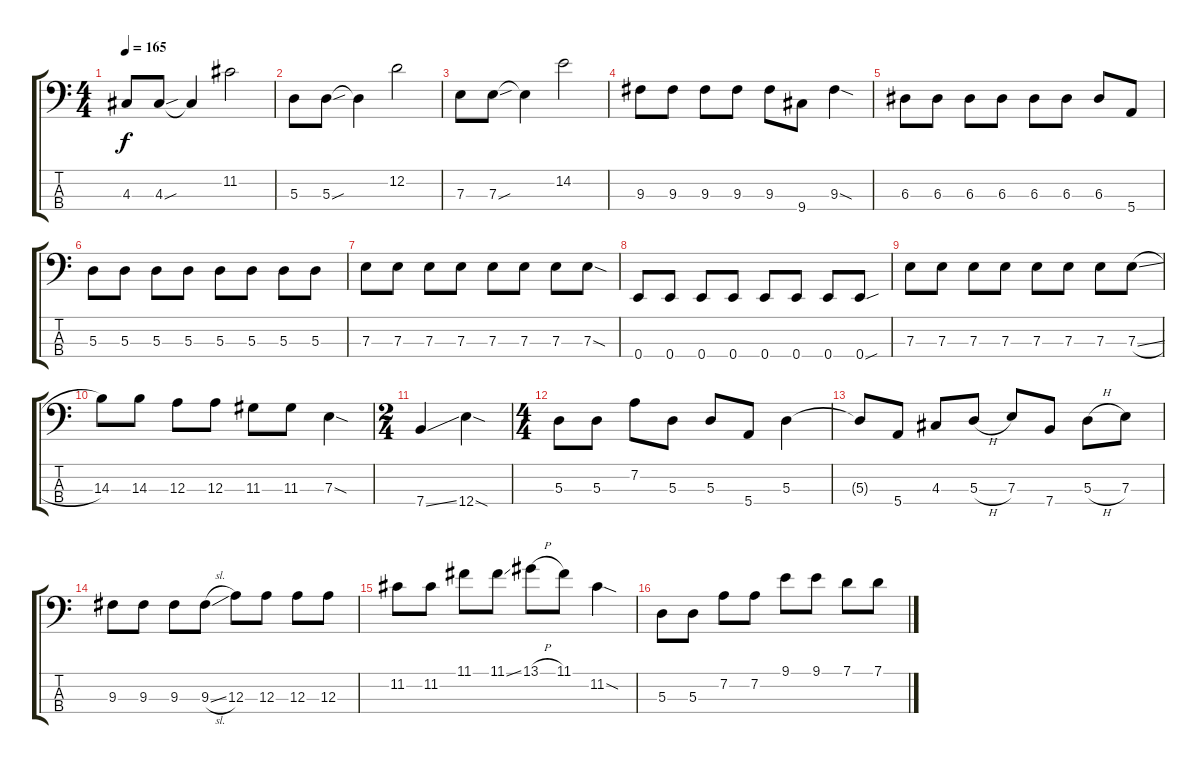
\track "" {instrument electricbassfinger}
\staff {score tabs}
\tuning (G2 D2 A1 E1) {hide}
\ts (4 4)
\tempo 165
\clef f4
\ks c
4.3.8{dy f} 4.3{sou}.8 4.3{t}.4 11.2.2 |
5.3.8 5.3{sou}.8 5.3{t}.4 12.2.2 |
7.3.8 7.3{sou}.8 7.3{t}.4 14.2.2 |
9.3.8 9.3.8 9.3.8 9.3.8 9.3.8 9.4.8 9.3{sod}.4 |
6.3.8 6.3.8 6.3.8 6.3.8 6.3.8 6.3.8 6.3.8 5.4.8 |
5.3.8 5.3.8 5.3.8 5.3.8 5.3.8 5.3.8 5.3.8 5.3.8 |
7.3.8 7.3.8 7.3.8 7.3.8 7.3.8 7.3.8 7.3.8 7.3{sod}.8 |
0.4.8 0.4.8 0.4.8 0.4.8 0.4.8 0.4.8 0.4.8 0.4{sou}.8 |
7.3.8 7.3.8 7.3.8 7.3.8 7.3.8 7.3.8 7.3.8 7.3{sl}.8 |
14.3.8 14.3.8 12.3.8 12.3.8 11.3.8 11.3.8 7.3{sod}.4 |
\ts (2 4)
7.4{ss}.4 12.4{sod}.4 |
\ts (4 4)
5.3.8 5.3.8 7.2.8 5.3.8 5.3.8 5.4.8 5.3.4 |
5.3{t}.8 5.4.8 4.3.8 5.3{h}.8 7.3.8 7.4.8 5.3{h}.8 7.3.8 |
9.3.8 9.3.8 9.3.8 9.3{sl}.8 12.3.8 12.3.8 12.3.8 12.3.8 |
11.2.8 11.2.8 11.1.8 11.1{ss}.8 13.1{h}.8 11.1.8 11.2{sod}.4 |
5.3.8 5.3.8 7.2.8 7.2.8 9.1.8 9.1.8 7.1.8 7.1.8
